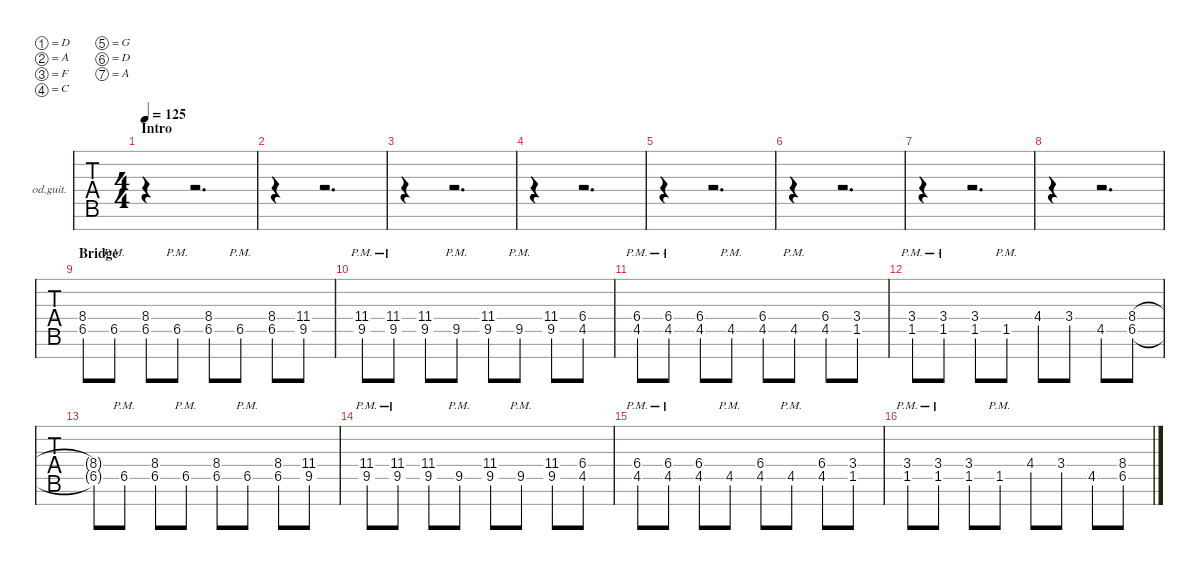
\defaultSystemsLayout 4
\hideDynamics
\bracketExtendMode nobrackets
\firstSystemTrackNameOrientation horizontal
\otherSystemsTrackNameOrientation horizontal
\track ("7str" "od.guit.") {defaultSystemsLayout 4 solo instrument overdrivenguitar}
\staff {tabs}
\tuning (D4 A3 F3 C3 G2 D2 A1)
\ts (4 4)
\beaming (8 2 2 2 2)
\section ("" "Intro")
\scale
1.26223
\tempo 125
\accidentals auto
\clef g2
\ottava regular
\simile none
\ks c#minor
r.4{dy mf instrument overdrivenguitar beam Down} r.2{d beam Down} |
\scale
0.912591 r.4{beam Down} r.2{d beam Down} |
\scale
0.912591 r.4{beam Down} r.2{d beam Down} |
\scale
0.912591 r.4{beam Down} r.2{d beam Down} |
\scale
1.20529 r.4{beam Down} r.2{d beam Down} |
\scale
0.925674 r.4{beam Down} r.2{d beam Down} |
\scale
0.925674 r.4{beam Down} r.2{d beam Down} |
\scale
0.943358 r.4{beam Down} r.2{d beam Down} |
\section ("" "Bridge")
\scale
1.20972
\scale
1.20972 (8.4{acc #} 6.5{acc #}).8 6.5{pm acc #}.8 (8.4{acc #} 6.5{acc #}).8 6.5{pm acc #}.8 (8.4{acc #} 6.5{acc #}).8 6.5{pm acc #}.8 (8.4{acc #} 6.5{acc #}).8 (9.5{acc forcenatural} 11.4{acc forcenatural}).8 |
\scale
0.930095
\scale
0.930095 (11.4{pm acc forcenatural} 9.5{pm acc forcenatural}).8 (11.4{pm acc forcenatural} 9.5{pm acc forcenatural}).8 (11.4{acc forcenatural} 9.5{acc forcenatural}).8 9.5{pm acc forcenatural}.8 (11.4{acc forcenatural} 9.5{acc forcenatural}).8 9.5{pm acc forcenatural}.8 (11.4{acc forcenatural} 9.5{acc forcenatural}).8 (4.5{acc forcenatural} 6.4{acc #}).8 |
\scale
0.930095
\scale
0.930095 (6.4{pm acc #} 4.5{pm acc forcenatural}).8 (6.4{pm acc #} 4.5{pm acc forcenatural}).8 (6.4{acc #} 4.5{acc forcenatural}).8 4.5{pm acc forcenatural}.8 (6.4{acc #} 4.5{acc forcenatural}).8 4.5{pm acc forcenatural}.8 (6.4{acc #} 4.5{acc forcenatural}).8 (1.5{acc #} 3.4{acc #}).8 |
\scale
0.930095
\scale
0.930095 (3.4{pm acc #} 1.5{pm acc #}).8{beam Up} (3.4{pm acc #} 1.5{pm acc #}).8{beam Up} (3.4{acc #} 1.5{acc #}).8{beam Up} 1.5{pm acc #}.8{beam Up} 4.4{acc forcenatural}.8{beam Up} 3.4{acc #}.8{beam Up} 4.5{acc forcenatural}.8{beam Up} (8.4{acc #} 6.5{acc #}).8{beam Up} |
\scale
1.20529
\scale
1.20529 (8.4{t acc #} 6.5{t acc #}).8{beam Up} 6.5{pm acc #}.8{beam Up} (8.4{acc #} 6.5{acc #}).8{beam Up} 6.5{pm acc #}.8{beam Up} (8.4{acc #} 6.5{acc #}).8{beam Up} 6.5{pm acc #}.8{beam Up} (8.4{acc #} 6.5{acc #}).8{beam Up} (9.5{acc forcenatural} 11.4{acc forcenatural}).8 |
\scale
0.925674
\scale
0.925674 (11.4{pm acc forcenatural} 9.5{pm acc forcenatural}).8{beam Up} (11.4{pm acc forcenatural} 9.5{pm acc forcenatural}).8{beam Up} (11.4{acc forcenatural} 9.5{acc forcenatural}).8{beam Up} 9.5{pm acc forcenatural}.8{beam Up} (11.4{acc forcenatural} 9.5{acc forcenatural}).8{beam Up} 9.5{pm acc forcenatural}.8{beam Up} (11.4{acc forcenatural} 9.5{acc forcenatural}).8{beam Up} (4.5{acc forcenatural} 6.4{acc #}).8 |
\scale
0.925674
\scale
0.925674 (6.4{pm acc #} 4.5{pm acc forcenatural}).8{beam Up} (6.4{pm acc #} 4.5{pm acc forcenatural}).8{beam Up} (6.4{acc #} 4.5{acc forcenatural}).8{beam Up} 4.5{pm acc forcenatural}.8{beam Up} (6.4{acc #} 4.5{acc forcenatural}).8{beam Up} 4.5{pm acc forcenatural}.8{beam Up} (6.4{acc #} 4.5{acc forcenatural}).8{beam Up} (1.5{acc #} 3.4{acc #}).8 |
\scale
0.943358
\scale
0.943358 (3.4{pm acc #} 1.5{pm acc #}).8{beam Up} (3.4{pm acc #} 1.5{pm acc #}).8{beam Up} (3.4{acc #} 1.5{acc #}).8{beam Up} 1.5{pm acc #}.8{beam Up} 4.4{acc forcenatural}.8{beam Up} 3.4{acc #}.8{beam Up} 4.5{acc forcenatural}.8{beam Up} (8.4{acc #} 6.5{acc #}).8{beam Up}
